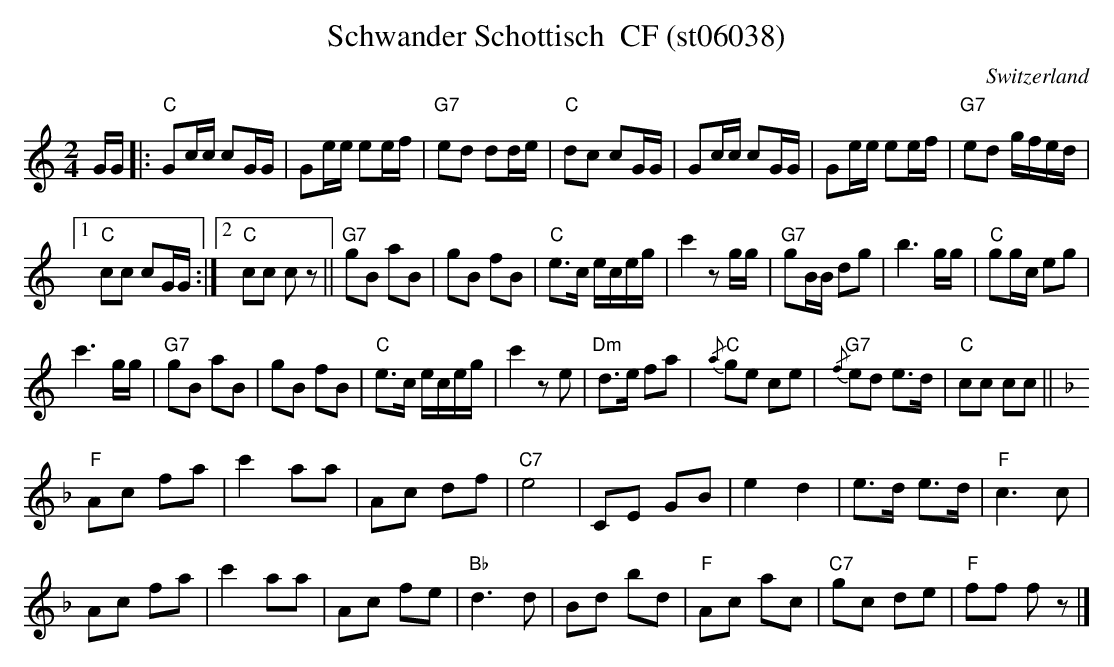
X:1
T: Schwander Schottisch  CF (st06038)
O:Switzerland
M:2/4
L:1/16
K:C major
GG |: "C"G2cc c2GG | G2ee e2ef | "G7"e2d2 d2de | "C"d2c2 c2GG | G2cc c2GG | G2ee e2ef | "G7"e2d2 gfed |1
"C"c2c2 c2GG :|2 "C"c2c2 c2z2 || [L:1/8] "G7"gB aB | gB fB | "C"e>c e/c/e/g/ | c'2zg/g/ | "G7"gB/B/ dg | b3g/g/ | "C"gg/c/ eg |
c'3g/g/ | "G7"gB aB | gB fB | "C"e>c e/c/e/g/ | c'2ze | "Dm"d>e fa | {/a}"C"ge ce | {/f}"G7"ed e>d | "C"cc cc || [K:F]
"F"Ac fa | c'2aa | Ac df | "C7"e4 | CE GB | e2d2 | e>d e>d | "F"c3c |
Ac fa | c'2aa | Ac fe | "Bb"d3d | Bd bd | "F"Ac ac | "C7"gc de | "F"ff fz |]
